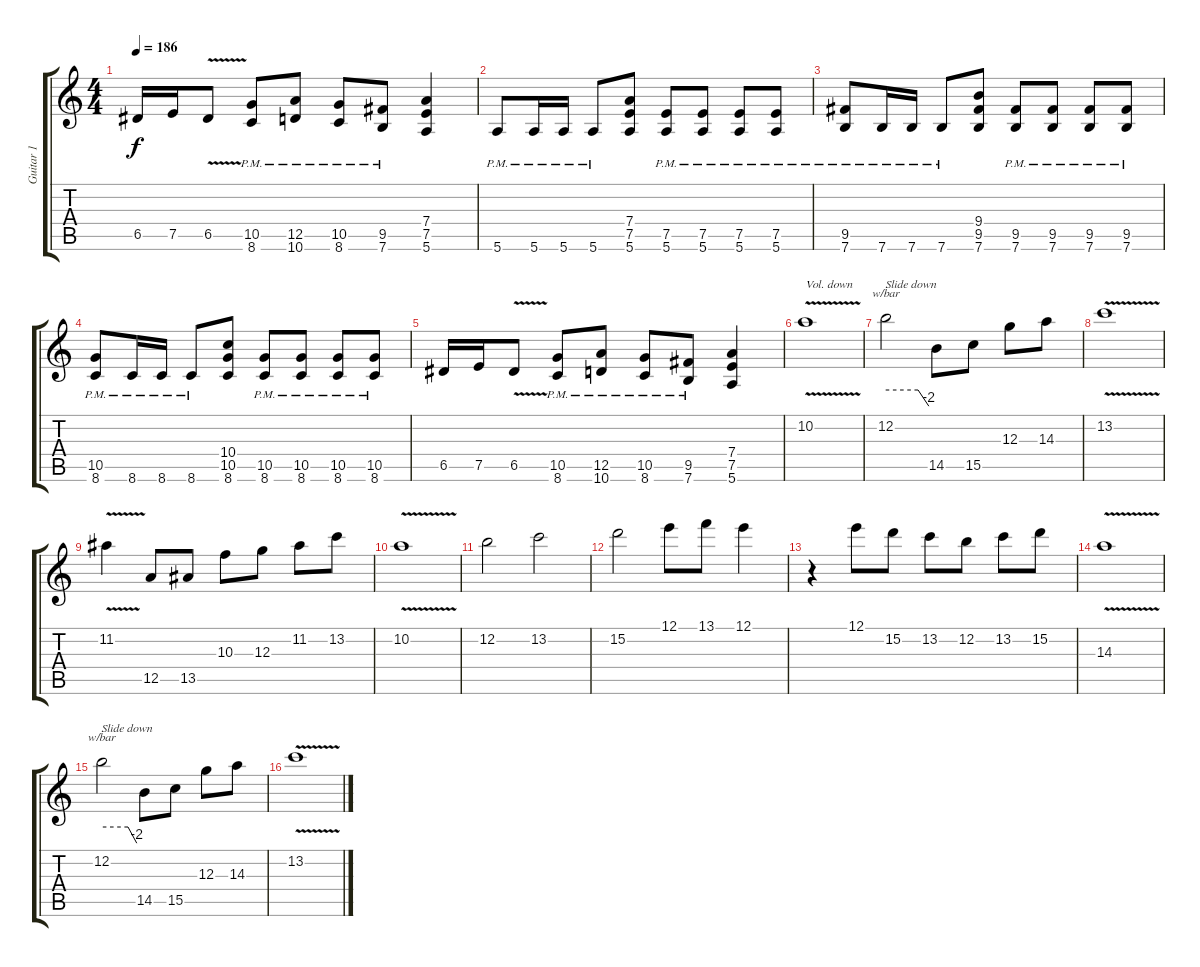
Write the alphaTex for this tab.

\track ("Guitar 1" "Guitar 1") {instrument distortionguitar}
\staff {score tabs}
\tuning (E4 B3 G3 D3 A2 E2) {hide}
\ts (4 4)
\tempo 186
\clef g2
\ks c
6.5.16{dy f} 7.5.16 6.5{v}.8 (10.5{pm} 8.6{pm}).8 (12.5{pm} 10.6{pm}).8 (10.5{pm} 8.6{pm}).8 (9.5{pm} 7.6{pm}).8 (7.4 7.5 5.6).4 |
5.6{pm}.8 5.6{pm}.16 5.6{pm}.16 5.6{pm}.8 (7.4 7.5 5.6).8 (7.5{pm} 5.6{pm}).8 (7.5{pm} 5.6{pm}).8 (7.5{pm} 5.6{pm}).8 (7.5{pm} 5.6{pm}).8 |
(9.5{pm} 7.6{pm}).8 7.6{pm}.16 7.6{pm}.16 7.6{pm}.8 (9.4 9.5 7.6).8 (9.5{pm} 7.6{pm}).8 (9.5{pm} 7.6{pm}).8 (9.5{pm} 7.6{pm}).8 (9.5{pm} 7.6{pm}).8 |
(10.5{pm} 8.6{pm}).8 8.6{pm}.16 8.6{pm}.16 8.6{pm}.8 (10.4 10.5 8.6).8 (10.5{pm} 8.6{pm}).8 (10.5{pm} 8.6{pm}).8 (10.5{pm} 8.6{pm}).8 (10.5{pm} 8.6{pm}).8 |
6.5.16 7.5.16 6.5{v}.8 (10.5{pm} 8.6{pm}).8 (12.5{pm} 10.6{pm}).8 (10.5{pm} 8.6{pm}).8 (9.5{pm} 7.6{pm}).8 (7.4 7.5 5.6).4 |
10.2{v}.1{txt "Vol. down" volume 10} |
12.2.2{tbe (custom default 0 0 45 0 60 -8) txt "Slide down"} 14.5.8 15.5.8 12.3.8 14.3.8 |
13.2{v}.1 |
11.2{v}.4 12.5.8 13.5.8 10.3.8 12.3.8 11.2.8 13.2.8 |
10.2{v}.1 |
12.2.2 13.2.2 |
15.2.2 12.1.8 13.1.8 12.1.4 |
r.4 12.1.8 15.2.8 13.2.8 12.2.8 13.2.8 15.2.8 |
14.3{v}.1 |
12.2.2{tbe (custom default 0 0 45 0 60 -8) txt "Slide down"} 14.5.8 15.5.8 12.3.8 14.3.8 |
13.2{v}.1
